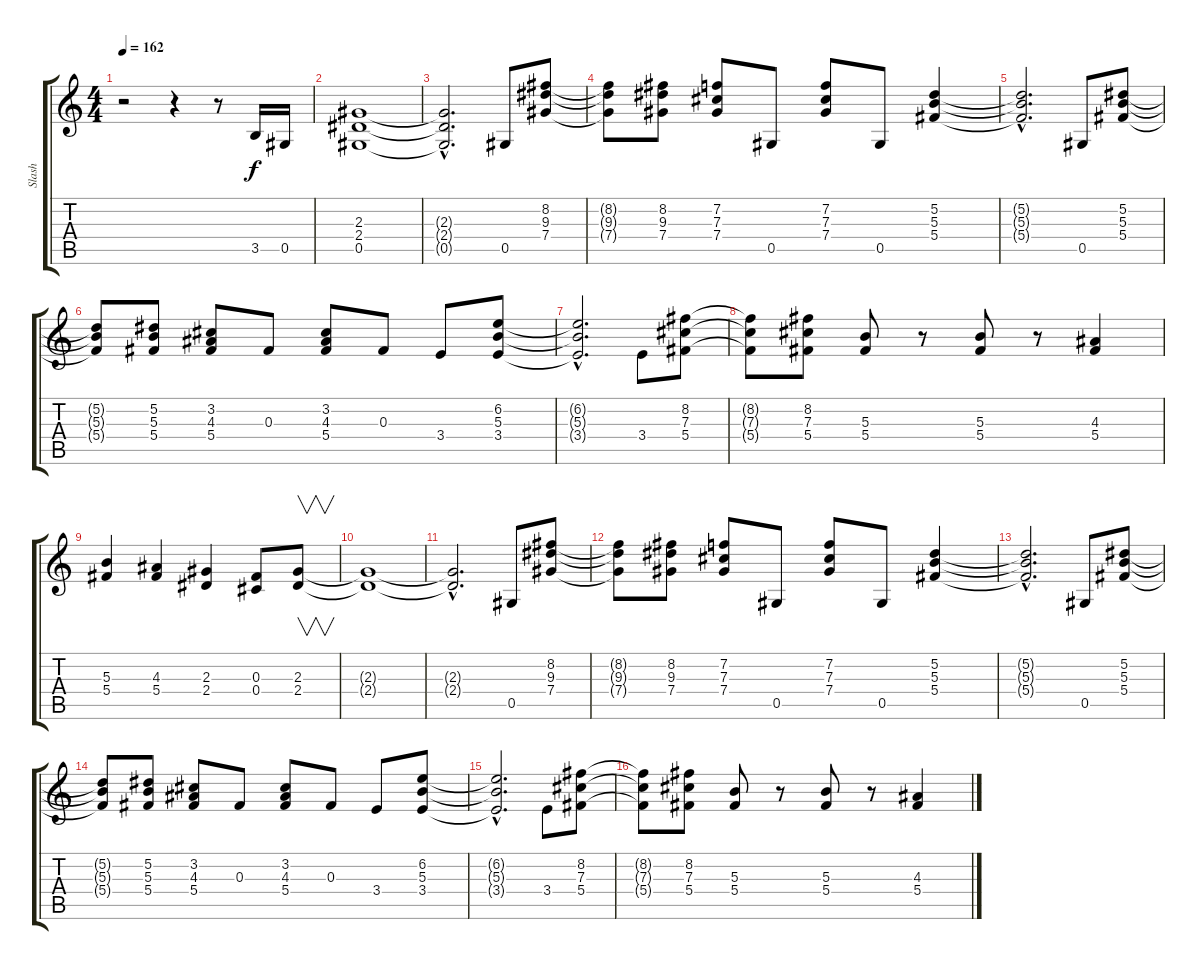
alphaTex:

\track ("Slash" "Slash") {instrument overdrivenguitar}
\staff {score tabs}
\tuning (Eb4 Bb3 Gb3 Db3 Ab2 Eb2) {hide}
\ts (4 4)
\tempo 162
\clef g2
\ks c
r.2{dy f instrument overdrivenguitar} r.4 r.8 3.5.16 0.5.16 |
(2.3 2.4 0.5).1 |
(2.3{hac t} 2.4{hac t} 0.5{hac t}).2{d} 0.5.8 (8.2 9.3 7.4).8 |
(8.2{t} 9.3{t} 7.4{t}).8 (8.2 9.3 7.4).8 (7.2 7.3 7.4).8 0.5.8 (7.2 7.3 7.4).8 0.5.8 (5.2 5.3 5.4).4 |
(5.2{hac t} 5.3{hac t} 5.4{hac t}).2{d} 0.5.8 (5.2 5.3 5.4).8 |
(5.2{t} 5.3{t} 5.4{t}).8 (5.2 5.3 5.4).8 (3.2 4.3 5.4).8 0.3.8 (3.2 4.3 5.4).8 0.3.8 3.4.8 (6.2 5.3 3.4).8 |
(6.2{hac t} 5.3{hac t} 3.4{hac t}).2{d} 3.4.8 (8.2 7.3 5.4).8 |
(8.2{t} 7.3{t} 5.4{t}).8 (8.2 7.3 5.4).8 (5.3 5.4).8 r.8 (5.3 5.4).8 r.8 (4.3 5.4).4 |
(5.3 5.4).4 (4.3 5.4).4 (2.3 2.4).4 (0.3 0.4).8 (2.3 2.4).8{v} |
(2.3{t} 2.4{t}).1 |
(2.3{hac t} 2.4{hac t}).2{d} 0.5.8 (8.2 9.3 7.4).8 |
(8.2{t} 9.3{t} 7.4{t}).8 (8.2 9.3 7.4).8 (7.2 7.3 7.4).8 0.5.8 (7.2 7.3 7.4).8 0.5.8 (5.2 5.3 5.4).4 |
(5.2{hac t} 5.3{hac t} 5.4{hac t}).2{d} 0.5.8 (5.2 5.3 5.4).8 |
(5.2{t} 5.3{t} 5.4{t}).8 (5.2 5.3 5.4).8 (3.2 4.3 5.4).8 0.3.8 (3.2 4.3 5.4).8 0.3.8 3.4.8 (6.2 5.3 3.4).8 |
(6.2{hac t} 5.3{hac t} 3.4{hac t}).2{d} 3.4.8 (8.2 7.3 5.4).8 |
(8.2{t} 7.3{t} 5.4{t}).8 (8.2 7.3 5.4).8 (5.3 5.4).8 r.8 (5.3 5.4).8 r.8 (4.3 5.4).4
